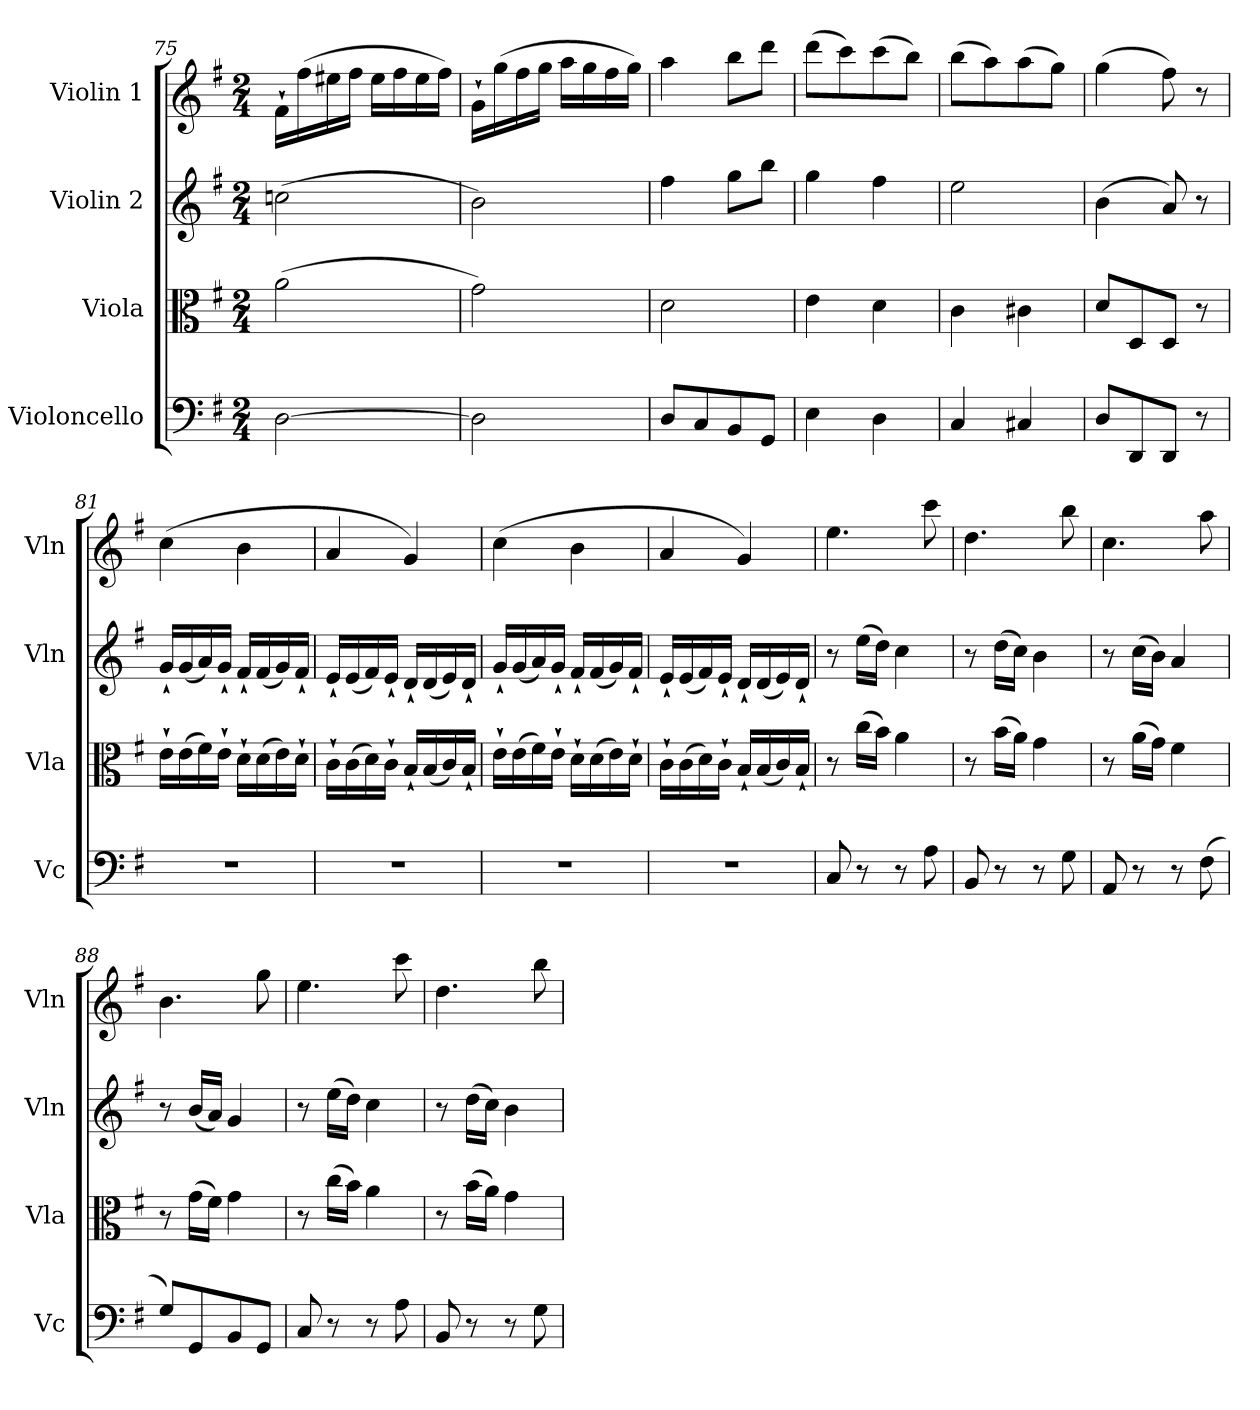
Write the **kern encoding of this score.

**kern	**kern	**kern	**kern
*part4	*part3	*part2	*part1
*staff4	*staff3	*staff2	*staff1
*I"Violoncello	*I"Viola	*I"Violin 2	*I"Violin 1
*I'Vc	*I'Vla	*I'Vln	*I'Vln
*clefF4	*clefC3	*clefG2	*clefG2
*k[f#]	*k[f#]	*k[f#]	*k[f#]
*M2/4	*M2/4	*M2/4	*M2/4
=75	=75	=75	=75
[2D\	(2a\	(2ccn\	16f#`\LL
.	.	.	(>16ff#\
.	.	.	16ee#X\
.	.	.	16ff#\JJ
.	.	.	16ee#\LL
.	.	.	16ff#\
.	.	.	16ee#\
.	.	.	16ff#\JJ)
=76	=76	=76	=76
2D\]	2g\)	2b\)	16g`\LL
.	.	.	(>16gg\
.	.	.	16ff#\
.	.	.	16gg\JJ
.	.	.	16aa\LL
.	.	.	16gg\
.	.	.	16ff#\
.	.	.	16gg\JJ)
=77	=77	=77	=77
8D/L	2d\	4ff#\	4aa\
8C/	.	.	.
8BB/	.	8gg\L	8bb\L
8GG/J	.	8bb\J	8ddd\J
!!LO:LB:g=z
=78	=78	=78	=78
4E\	4e\	4gg\	(>8ddd\L
.	.	.	8ccc\)
4D\	4d\	4ff#\	(>8ccc\
.	.	.	8bb\J)
!!LO:LB:g=z
=79	=79	=79	=79
4C/	4c\	2ee\	(>8bb\L
.	.	.	8aa\)
4C#X/	4c#X\	.	(>8aa\
.	.	.	8gg\J)
=80	=80	=80	=80
8D/L	8d/L	(>4b\	(>4gg\
8DD/	8D/	.	.
8DD/J	8D/J	8a/)	8ff#\)
8r	8r	8r	8r
=81	=81	=81	=81
2r	16e`\LL	16g`/LL	(>4cc\
.	(16e\	(16g/	.
.	16f#\)	16a/)	.
.	16e`\JJ	16g`/JJ	.
.	16d`\LL	16f#`/LL	4b\
.	(16d\	(<16f#/	.
.	16e\)	16g/)	.
.	16d`\JJ	16f#`/JJ	.
=82	=82	=82	=82
2r	16c`\LL	16e`/LL	4a/
.	(>16c\	(<16e/	.
.	16d\)	16f#/)	.
.	16c`\JJ	16e`/JJ	.
.	16B`/LL	16d`/LL	4g/)
.	(16B/	(<16d/	.
.	16c/)	16e/)	.
.	16B`/JJ	16d`/JJ	.
=83	=83	=83	=83
2r	16e`\LL	16g`/LL	(>4cc\
.	(16e\	(16g/	.
.	16f#\)	16a/)	.
.	16e`\JJ	16g`/JJ	.
.	16d`\LL	16f#`/LL	4b\
.	(16d\	(<16f#/	.
.	16e\)	16g/)	.
.	16d`\JJ	16f#`/JJ	.
=84	=84	=84	=84
2r	16c`\LL	16e`/LL	4a/
.	(>16c\	(<16e/	.
.	16d\)	16f#/)	.
.	16c`\JJ	16e`/JJ	.
.	16B`/LL	16d`/LL	4g/)
.	(<16B/	(<16d/	.
.	16c/)	16e/)	.
.	16B`/JJ	16d`/JJ	.
!!LO:LB:g=z
=85	=85	=85	=85
8C/	8r	8r	4.ee\
8r	(>16cc\LL	(>16ee\LL	.
.	16b\JJ)	16dd\JJ)	.
8r	4a\	4cc\	.
8A\	.	.	8ccc\
=86	=86	=86	=86
8BB/	8r	8r	4.dd\
8r	(>16b\LL	(16dd\LL	.
.	16a\JJ)	16cc\JJ)	.
8r	4g\	4b\	.
8G\	.	.	8bb\
=87	=87	=87	=87
8AA/	8r	8r	4.cc\
8r	(>16a\LL	(>16cc\LL	.
.	16g\JJ)	16b\JJ)	.
8r	4f#\	4a/	.
(>8F#\	.	.	8aa\
!!LO:LB:g=z
=88	=88	=88	=88
8G/L)	8r	8r	4.b\
8GG/	(>16g\LL	(<16b/LL	.
.	16f#\JJ)	16a/JJ)	.
8BB/	4g\	4g/	.
8GG/J	.	.	8gg\
=89	=89	=89	=89
8C/	8r	8r	4.ee\
8r	(>16cc\LL	(>16ee\LL	.
.	16b\JJ)	16dd\JJ)	.
8r	4a\	4cc\	.
8A\	.	.	8ccc\
=90	=90	=90	=90
8BB/	8r	8r	4.dd\
8r	(>16b\LL	(>16dd\LL	.
.	16a\JJ)	16cc\JJ)	.
8r	4g\	4b\	.
8G\	.	.	8bb\
=	=	=	=
*-	*-	*-	*-
